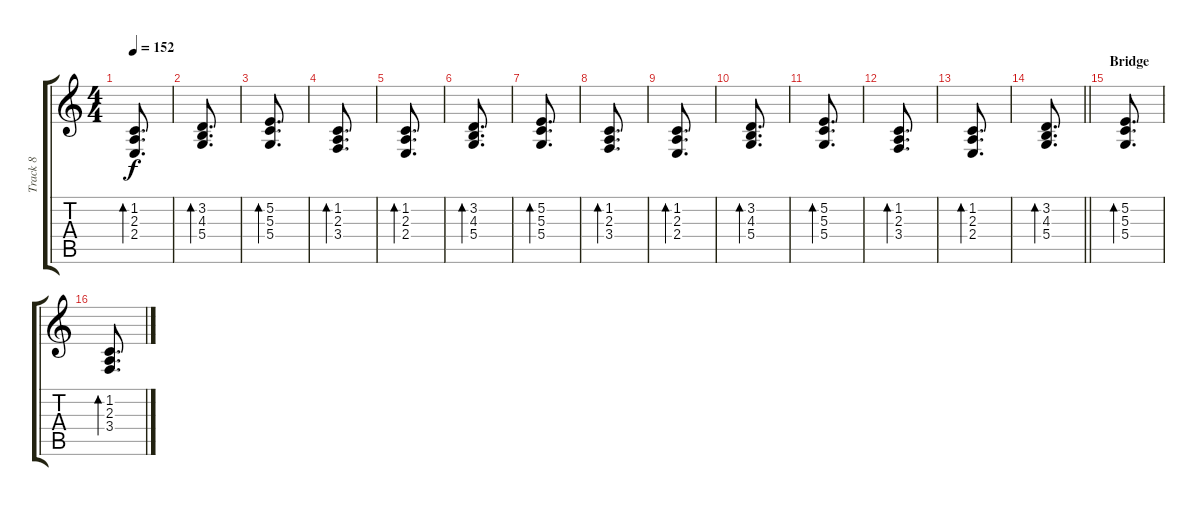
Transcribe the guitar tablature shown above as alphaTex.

\track ("Track 8" "Track 8") {instrument harpsichord}
\staff {score tabs}
\tuning (E4 B3 G3 D3 A2 E2) {hide}
\ts (4 4)
\tempo 152
\clef g2
\ks c
(1.2 2.3 2.4).8{d bd 60 dy f} |
(3.2 4.3 5.4).8{d bd 60} |
(5.2 5.3 5.4).8{d bd 60} |
(1.2 2.3 3.4).8{d bd 60} |
(1.2 2.3 2.4).8{d bd 60} |
(3.2 4.3 5.4).8{d bd 60} |
(5.2 5.3 5.4).8{d bd 60} |
(1.2 2.3 3.4).8{d bd 60} |
(1.2 2.3 2.4).8{d bd 60} |
(3.2 4.3 5.4).8{d bd 60} |
(5.2 5.3 5.4).8{d bd 60} |
(1.2 2.3 3.4).8{d bd 60} |
(1.2 2.3 2.4).8{d bd 60} |
\barLineRight lightlight
(3.2 4.3 5.4).8{d bd 60} |
\section ("" "Bridge")
(5.2 5.3 5.4).8{d bd 60} |
(1.2 2.3 3.4).8{d bd 60}
